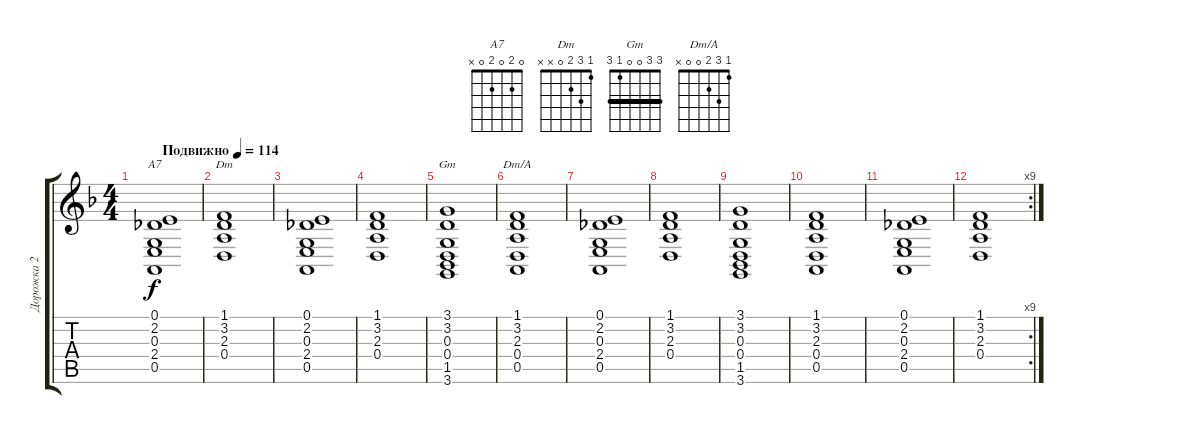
\track ("Дорожка 2" "Дорожка 2") {instrument stringensemble1}
\staff {score tabs}
\tuning (E4 B3 G3 D3 A2 E2) {hide}
\chord ("A7" 0 2 0 2 0 x)
\chord ("Dm" 1 3 2 0 x x)
\chord ("Gm" 3 3 0 0 1 3) {barre 3}
\chord ("Dm/A" 1 3 2 0 0 x)
\ts (4 4)
\tempo (114 "Подвижно")
\clef g2
\ks f
(0.1 2.2 0.3 2.4 0.5).1{ch "A7" dy f instrument stringensemble1} |
(1.1 3.2 2.3 0.4).1{ch "Dm"} |
(0.1 2.2 0.3 2.4 0.5).1 |
(1.1 3.2 2.3 0.4).1 |
(3.1 3.2 0.3 0.4 1.5 3.6).1{ch "Gm"} |
(1.1 3.2 2.3 0.4 0.5).1{ch "Dm/A"} |
(0.1 2.2 0.3 2.4 0.5).1 |
(1.1 3.2 2.3 0.4).1 |
(3.1 3.2 0.3 0.4 1.5 3.6).1 |
(1.1 3.2 2.3 0.4 0.5).1 |
(0.1 2.2 0.3 2.4 0.5).1 |
\rc 9
(1.1 3.2 2.3 0.4).1
